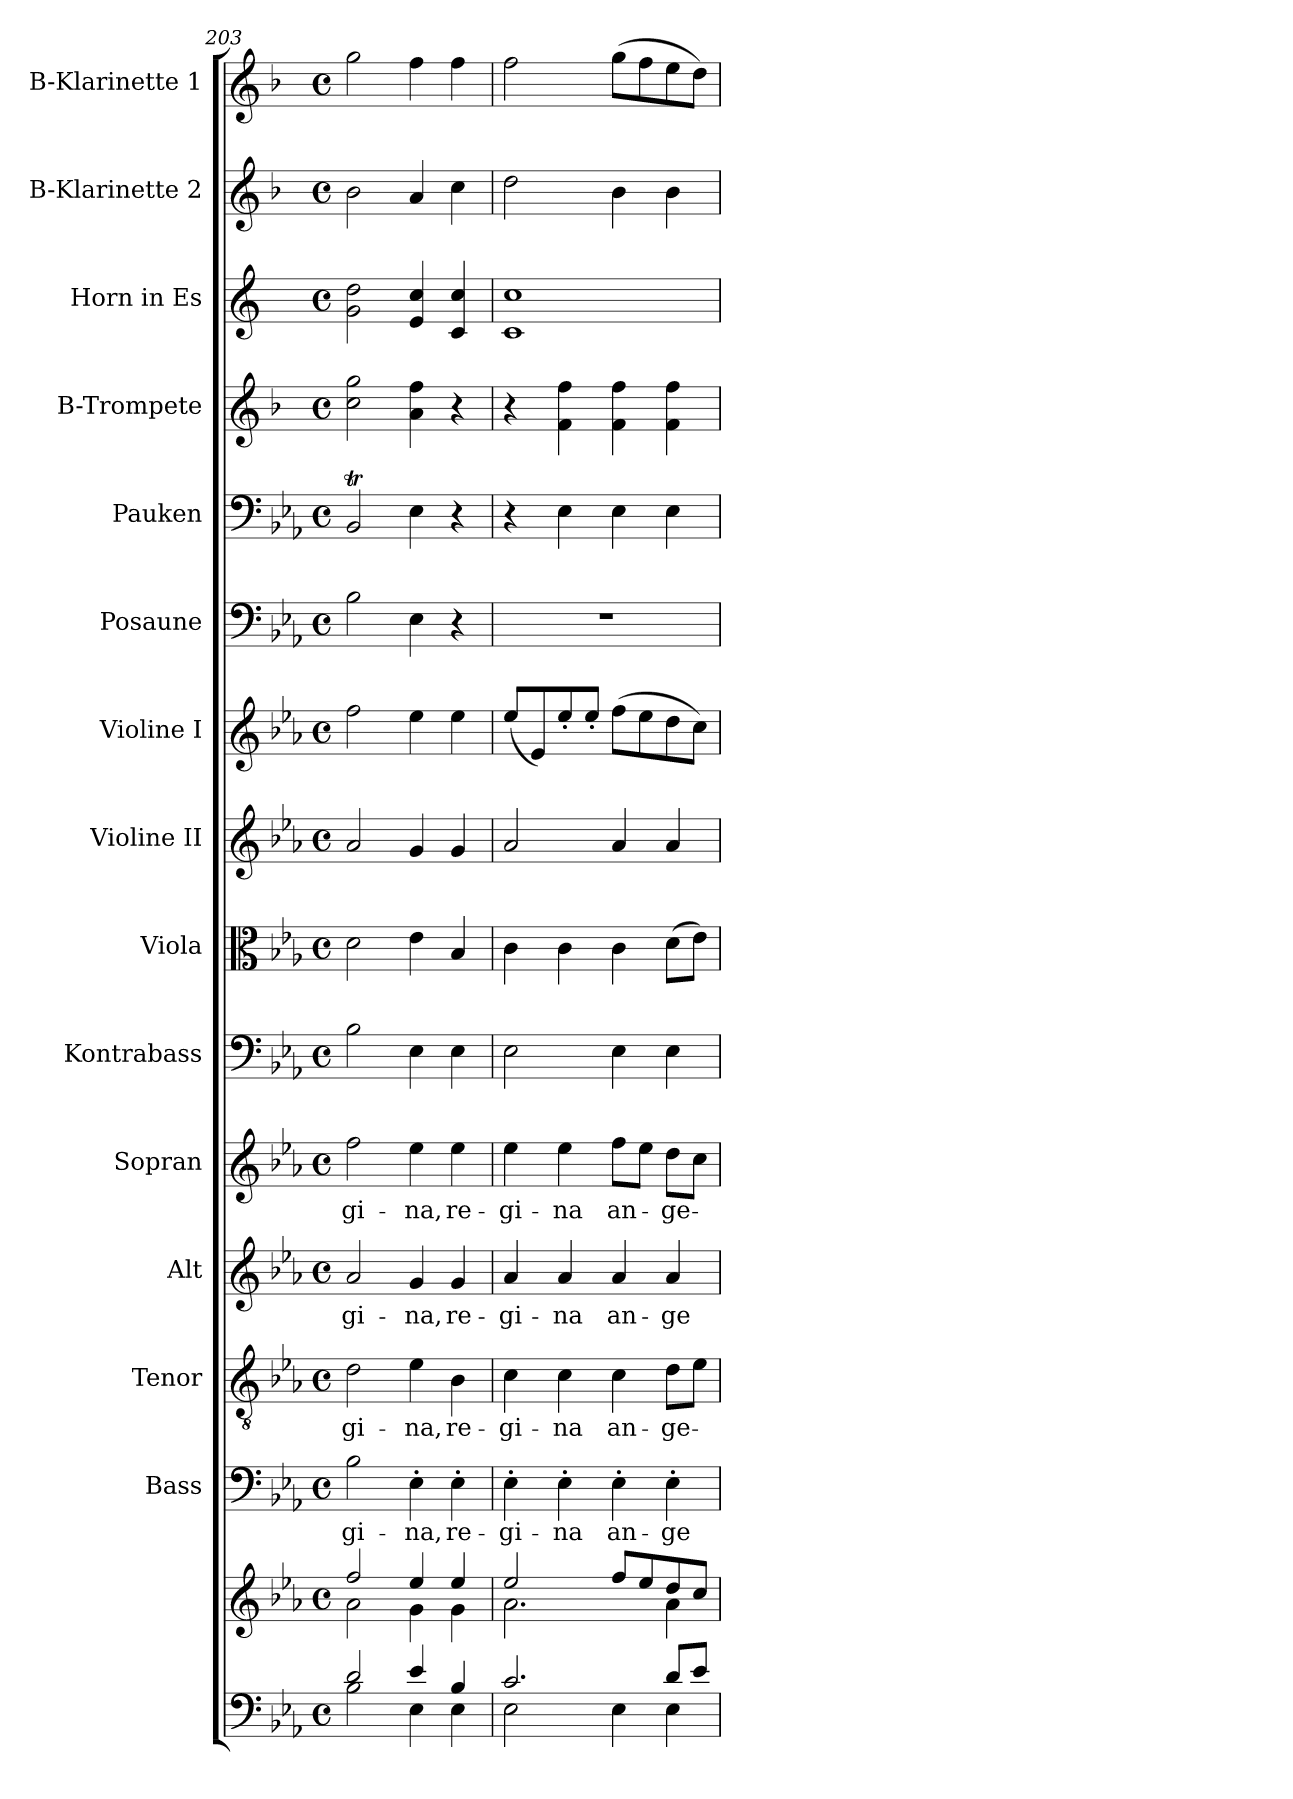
**kern	**kern	**kern	**text	**kern	**text	**kern	**text	**kern	**text	**kern	**kern	**kern	**kern	**kern	**kern	**kern	**kern	**kern	**kern
*part15	*part15	*part14	*part14	*part13	*part13	*part12	*part12	*part11	*part11	*part10	*part9	*part8	*part7	*part6	*part5	*part4	*part3	*part2	*part1
*staff16	*staff15	*staff14	*staff14	*staff13	*staff13	*staff12	*staff12	*staff11	*staff11	*staff10	*staff9	*staff8	*staff7	*staff6	*staff5	*staff4	*staff3	*staff2	*staff1
*	*	*I"Bass	*	*I"Tenor	*	*I"Alt	*	*I"Sopran	*	*I"Kontrabass	*I"Viola	*I"Violine II	*I"Violine I	*I"Posaune	*I"Pauken	*I"B-Trompete	*I"Horn in Es	*I"B-Klarinette 2	*I"B-Klarinette 1
*	*	*I'B.	*	*I'T.	*	*I'A.	*	*I'S.	*	*I'Kb.	*I'Vla.	*I'Vl. II	*I'Vl. I	*I'Pos.	*I'Pk.	*I'B Trp.	*	*I'B Kl. 2	*I'B Kl. 1
*clefF4	*clefG2	*clefF4	*	*clefGv2	*	*clefG2	*	*clefG2	*	*clefF4	*clefC3	*clefG2	*clefG2	*clefF4	*clefF4	*clefG2	*clefG2	*clefG2	*clefG2
*	*	*	*	*	*	*	*	*	*	*ITrd7c12	*	*	*	*	*	*ITrd1c2	*ITrd5c9	*ITrd1c2	*ITrd1c2
*k[b-e-a-]	*k[b-e-a-]	*k[b-e-a-]	*	*k[b-e-a-]	*	*k[b-e-a-]	*	*k[b-e-a-]	*	*k[b-e-a-]	*k[b-e-a-]	*k[b-e-a-]	*k[b-e-a-]	*k[b-e-a-]	*k[b-e-a-]	*k[b-e-a-]	*k[b-e-a-]	*k[b-e-a-]	*k[b-e-a-]
*E-:	*E-:	*E-:	*	*E-:	*	*E-:	*	*E-:	*	*E-:	*E-:	*E-:	*E-:	*E-:	*E-:	*E-:	*E-:	*E-:	*E-:
*M4/4	*M4/4	*M4/4	*	*M4/4	*	*M4/4	*	*M4/4	*	*M4/4	*M4/4	*M4/4	*M4/4	*M4/4	*M4/4	*M4/4	*M4/4	*M4/4	*M4/4
*met(c)	*met(c)	*met(c)	*	*met(c)	*	*met(c)	*	*met(c)	*	*met(c)	*met(c)	*met(c)	*met(c)	*met(c)	*met(c)	*met(c)	*met(c)	*met(c)	*met(c)
=203	=203	=203	=203	=203	=203	=203	=203	=203	=203	=203	=203	=203	=203	=203	=203	=203	=203	=203	=203
*^	*^	*	*	*	*	*	*	*	*	*	*	*	*	*	*	*	*	*	*
!	!	!	!	!	!LO:LY:b	!	!LO:LY:b	!	!LO:LY:b	!	!LO:LY:b	!	!	!	!	!	!	!	!	!	!
2d/	2B-\	2ff/	2a-\	2B-\	-gi-	2d\	-gi-	2a-/	-gi-	2ff\	-gi-	2BB-\	2d\	2a-/	2ff\	2B-\	2BB-T/	2b-\ 2ff\	2B-\ 2f\	2a-\	2ff\
!	!	!	!	!	!LO:LY:b	!	!LO:LY:b	!	!LO:LY:b	!	!LO:LY:b	!	!	!	!	!	!	!	!	!	!
4e-/	4E-\	4ee-/	4g\	4E-'>\	-na,	4e-\	-na,	4g/	-na,	4ee-\	-na,	4EE-\	4e-\	4g/	4ee-\	4E-\	4E-\	4g\ 4ee-\	4G/ 4e-/	4g/	4ee-\
!	!	!	!	!	!LO:LY:b	!	!LO:LY:b	!	!LO:LY:b	!	!LO:LY:b	!	!	!	!	!	!	!	!	!	!
4B-/	4E-\	4ee-/	4g\	4E-'>\	re-	4B-\	re-	4g/	re-	4ee-\	re-	4EE-\	4B-/	4g/	4ee-\	4r	4r	4r	4E-/ 4e-/	4b-\	4ee-\
=204	=204	=204	=204	=204	=204	=204	=204	=204	=204	=204	=204	=204	=204	=204	=204	=204	=204	=204	=204	=204	=204
!	!	!	!	!	!LO:LY:b	!	!LO:LY:b	!	!LO:LY:b	!	!LO:LY:b	!	!	!	!	!	!	!	!	!	!
2.c/	2E-\	2ee-/	2.a-\	4E-'>\	-gi-	4c\	-gi-	4a-/	-gi-	4ee-\	-gi-	2EE-\	4c\	2a-/	(<8ee-/L	1r	4r	4r	1E- 1e-	2cc\	2ee-\
.	.	.	.	.	.	.	.	.	.	.	.	.	.	.	8e-/)	.	.	.	.	.	.
!	!	!	!	!	!LO:LY:b	!	!LO:LY:b	!	!LO:LY:b	!	!LO:LY:b	!	!	!	!	!	!	!	!	!	!
.	.	.	.	4E-'>\	-na	4c\	-na	4a-/	-na	4ee-\	-na	.	4c\	.	8ee-'</	.	4E-\	4e-\ 4ee-\	.	.	.
.	.	.	.	.	.	.	.	.	.	.	.	.	.	.	8ee-'</J	.	.	.	.	.	.
!	!	!	!	!	!LO:LY:b	!	!LO:LY:b	!	!LO:LY:b	!	!LO:LY:b	!	!	!	!	!	!	!	!	!	!
.	4E-\	8ff/L	.	4E-'>\	an-	4c\	an-	4a-/	an-	8ff\L	an-	4EE-\	4c\	4a-/	(>8ff\L	.	4E-\	4e-\ 4ee-\	.	4a-\	(>8ff\L
.	.	8ee-/	.	.	.	.	.	.	.	8ee-\J	.	.	.	.	8ee-\	.	.	.	.	.	8ee-\
!	!	!	!	!	!LO:LY:b	!	!LO:LY:b	!	!LO:LY:b	!	!LO:LY:b	!	!	!	!	!	!	!	!	!	!
8d/L	4E-\	8dd/	4a-\	4E-'>\	-ge-	8d\L	-ge-	4a-/	-ge-	8dd\L	-ge-	4EE-\	(>8d\L	4a-/	8dd\	.	4E-\	4e-\ 4ee-\	.	4a-\	8dd\
8e-/J	.	8cc/J	.	.	.	8e-\J	.	.	.	8cc\J	.	.	8e-\J)	.	8cc\J)	.	.	.	.	.	8cc\J)
*v	*v	*	*	*	*	*	*	*	*	*	*	*	*	*	*	*	*	*	*	*	*
*	*v	*v	*	*	*	*	*	*	*	*	*	*	*	*	*	*	*	*	*	*
=	=	=	=	=	=	=	=	=	=	=	=	=	=	=	=	=	=	=	=
*-	*-	*-	*-	*-	*-	*-	*-	*-	*-	*-	*-	*-	*-	*-	*-	*-	*-	*-	*-
